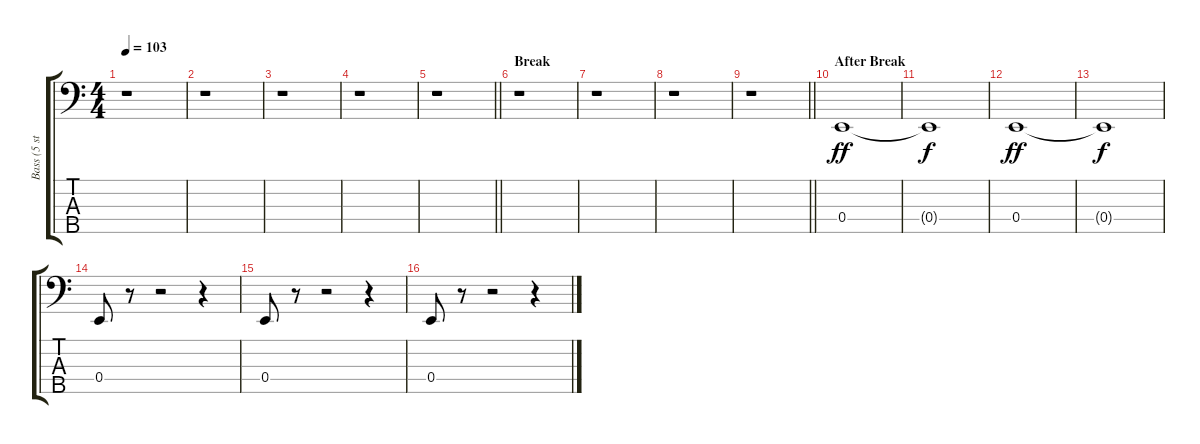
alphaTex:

\track ("Bass (5 string)" "Bass (5 st") {instrument electricbasspick}
\staff {score tabs}
\tuning (G2 D2 A1 E1 B0) {hide}
\ts (4 4)
\tempo 103
\clef f4
\ks c
r.1{dy f} |
r.1 |
r.1 |
r.1 |
\barLineRight lightlight
r.1 |
\section ("" "Break")
r.1 |
r.1 |
r.1 |
\barLineRight lightlight
r.1 |
\section ("" "After Break")
0.4.1{dy ff} |
0.4{t}.1{dy f} |
0.4.1{dy ff} |
0.4{t}.1{dy f} |
0.4.8 r.8 r.2 r.4 |
0.4.8 r.8 r.2 r.4 |
0.4.8 r.8 r.2 r.4
